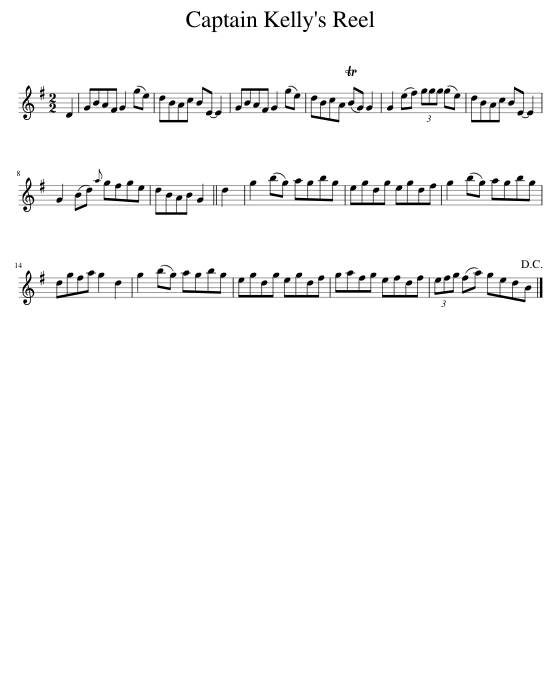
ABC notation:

X:1
L:1/8
M:2/2
I:linebreak $
K:G
V:1 treble
V:1
 D2 | GBAF G2 (ge) | dBAc BE- E2 | GBAF G2 (ge) | dBcA (TBG) G2 | %5
 G2 (ef) (3ggg (ge) | dBAc BE- E2 |$ G2 (Bd){a} gfge | dBAB G2 || d2 | %10
 g2 (bg) agbg | egdg egdf | g2 (bg) agbg |$ dgfa g2 d2 | g2 (bg) agbg | %15
 egdg egdf | gafg efdf | (3efg (fa) gedB!D.C.! |] %18
